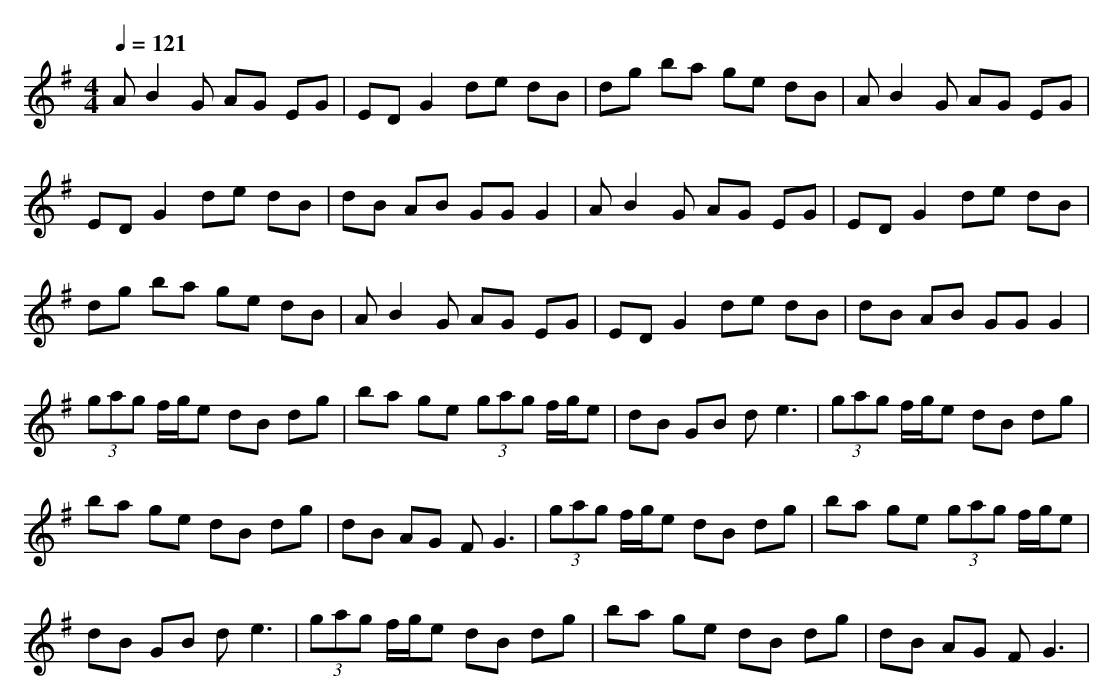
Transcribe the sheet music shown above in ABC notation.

X:1
T:
M: 4/4
L: 1/8
Q:1/4=121
K:G % 1 sharps
AB2G AG EG|ED G2 de dB|dg ba ge dB|AB2G AG EG|
ED G2 de dB|dB AB GG G2|AB2G AG EG|ED G2 de dB|
dg ba ge dB|AB2G AG EG|ED G2 de dB|dB AB GG G2|
(3gag f/2g/2e dB dg|ba ge (3gag f/2g/2e|dB GB d2<e2|(3gag f/2g/2e dB dg|
ba ge dB dg|dB AG F2<G2|(3gag f/2g/2e dB dg|ba ge (3gag f/2g/2e|
dB GB d2<e2|(3gag f/2g/2e dB dg|ba ge dB dg|dB AG F2<G2|
